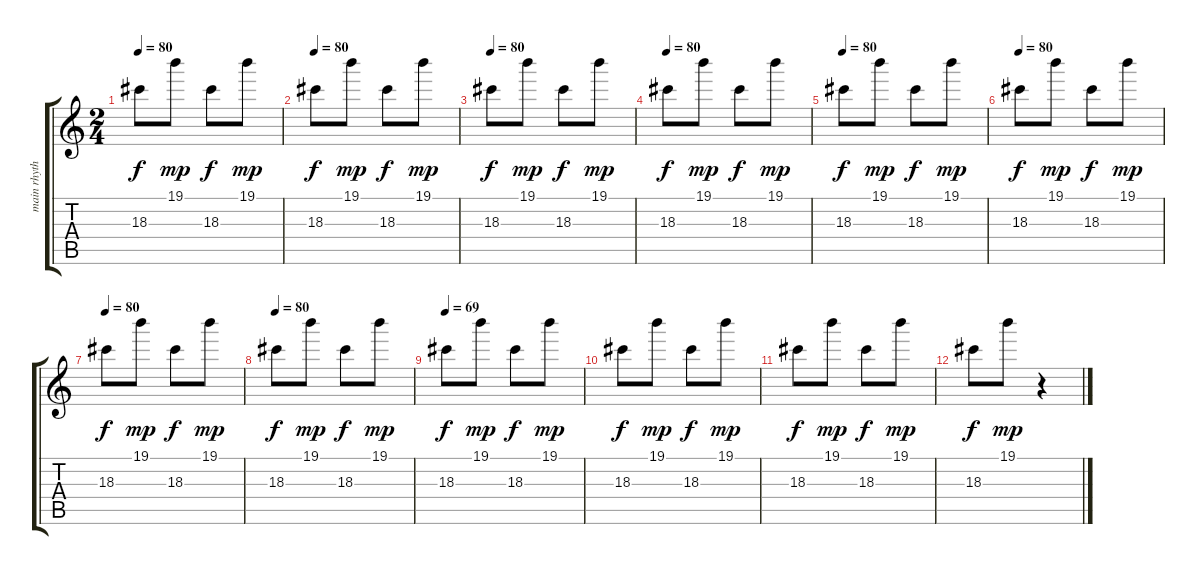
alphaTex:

\track ("main rhythm" "main rhyth") {instrument acousticguitarsteel}
\staff {score tabs}
\tuning (E4 B3 G3 D3 A2 E2) {hide}
\ts (2 4)
\tempo 80
\clef g2
\ks c
18.3.8{dy f} 19.1.8{dy mp} 18.3.8{dy f} 19.1.8{dy mp} |
\tempo 80
18.3.8{dy f} 19.1.8{dy mp} 18.3.8{dy f} 19.1.8{dy mp} |
\tempo 80
18.3.8{dy f} 19.1.8{dy mp} 18.3.8{dy f} 19.1.8{dy mp} |
\tempo 80
18.3.8{dy f} 19.1.8{dy mp} 18.3.8{dy f} 19.1.8{dy mp} |
\tempo 80
18.3.8{dy f} 19.1.8{dy mp} 18.3.8{dy f} 19.1.8{dy mp} |
\tempo 80
18.3.8{dy f} 19.1.8{dy mp} 18.3.8{dy f} 19.1.8{dy mp} |
\tempo 80
18.3.8{dy f} 19.1.8{dy mp} 18.3.8{dy f} 19.1.8{dy mp} |
\tempo 80
18.3.8{dy f} 19.1.8{dy mp} 18.3.8{dy f} 19.1.8{dy mp} |
\tempo 69
18.3.8{dy f} 19.1.8{dy mp} 18.3.8{dy f} 19.1.8{dy mp} |
18.3.8{dy f} 19.1.8{dy mp} 18.3.8{dy f} 19.1.8{dy mp} |
18.3.8{dy f} 19.1.8{dy mp} 18.3.8{dy f} 19.1.8{dy mp} |
18.3.8{dy f} 19.1.8{dy mp} r.4
